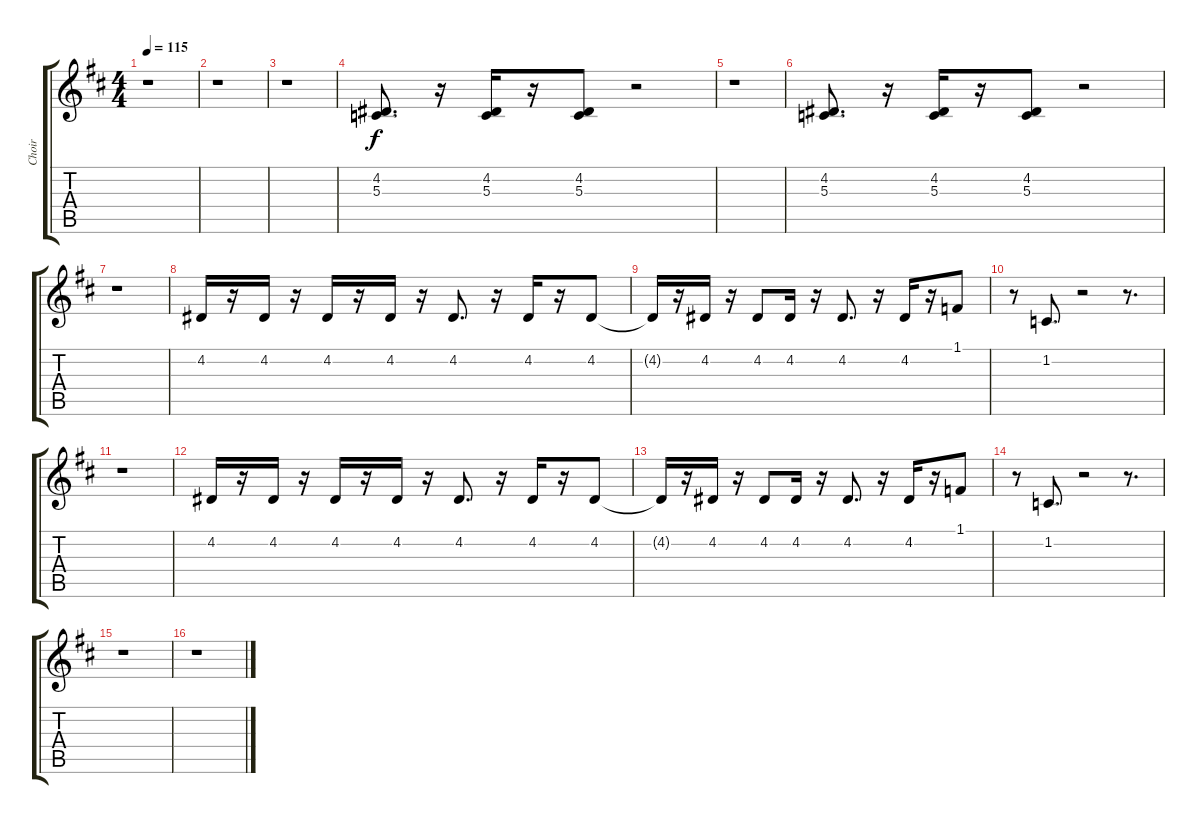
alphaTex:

\track ("Choir" "Choir") {instrument choiraahs}
\staff {score tabs}
\tuning (E4 B3 G3 D3 A2 E2) {hide}
\ts (4 4)
\tempo 115
\clef g2
\ks bminor
r.1{dy f} |
r.1 |
r.1 |
(4.2 5.3).8{d volume 13} r.16 (4.2 5.3).16 r.16 (4.2 5.3).8 r.2 |
r.1 |
(4.2 5.3).8{d} r.16 (4.2 5.3).16 r.16 (4.2 5.3).8 r.2 |
r.1 |
4.2.16 r.16 4.2.16 r.16 4.2.16 r.16 4.2.16 r.16 4.2.8{d} r.16 4.2.16 r.16 4.2.8 |
4.2{t}.16 r.16 4.2.16 r.16 4.2.8 4.2.16 r.16 4.2.8{d} r.16 4.2.16 r.16 1.1.8 |
r.8 1.2.8{d} r.2 r.8{d} |
r.1 |
4.2.16 r.16 4.2.16 r.16 4.2.16 r.16 4.2.16 r.16 4.2.8{d} r.16 4.2.16 r.16 4.2.8 |
4.2{t}.16 r.16 4.2.16 r.16 4.2.8 4.2.16 r.16 4.2.8{d} r.16 4.2.16 r.16 1.1.8 |
r.8 1.2.8{d} r.2 r.8{d} |
r.1 |
r.1
